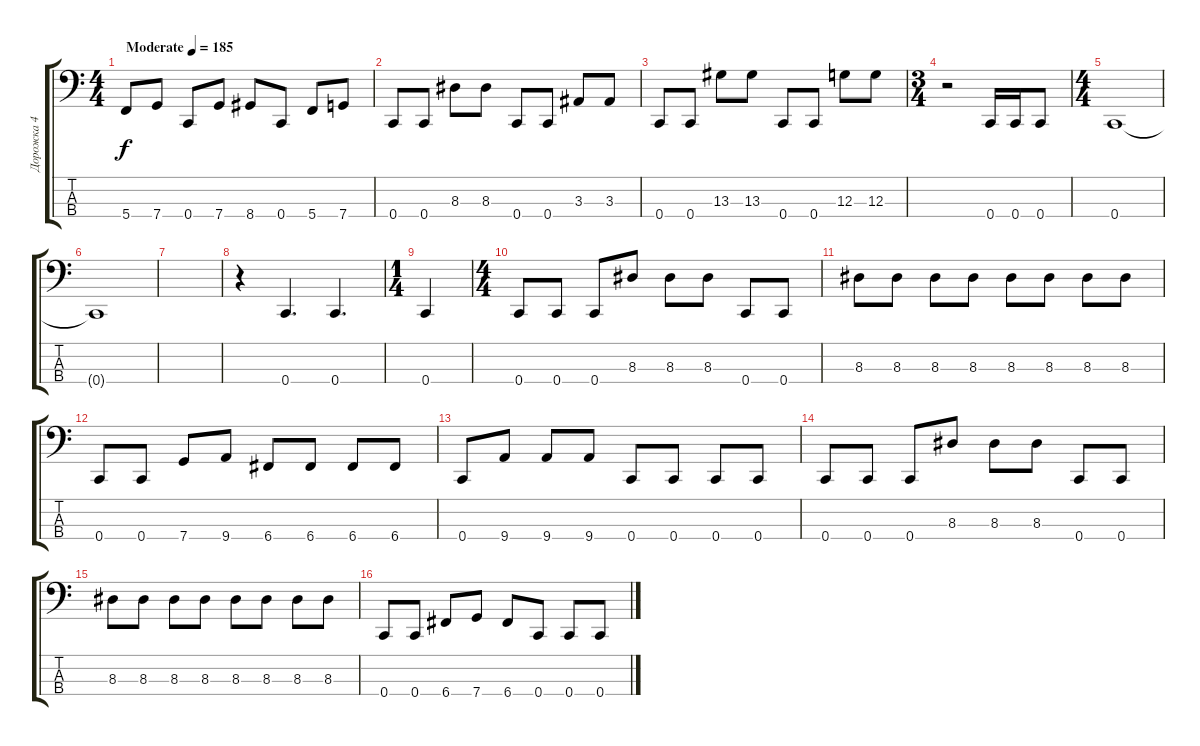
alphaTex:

\track ("Дорожка 4" "Дорожка 4") {instrument electricbassfinger}
\staff {score tabs}
\tuning (F2 C2 G1 C1) {hide}
\ts (4 4)
\tempo (185 "Moderate")
\clef f4
\ks c
5.4.8{dy f instrument electricbassfinger} 7.4.8 0.4.8 7.4.8 8.4.8 0.4.8 5.4.8 7.4.8 |
0.4.8 0.4.8 8.3.8 8.3.8 0.4.8 0.4.8 3.3.8 3.3.8 |
0.4.8 0.4.8 13.3.8 13.3.8 0.4.8 0.4.8 12.3.8 12.3.8 |
\ts (3 4)
r.2 0.4.16 0.4.16 0.4.8 |
\ts (4 4)
0.4.1 |
0.4{t}.1 |
|
r.4 0.4.4{d} 0.4.4{d} |
\ts (1 4)
0.4.4 |
\ts (4 4)
0.4.8 0.4.8 0.4.8 8.3.8 8.3.8 8.3.8 0.4.8 0.4.8 |
8.3.8 8.3.8 8.3.8 8.3.8 8.3.8 8.3.8 8.3.8 8.3.8 |
0.4.8 0.4.8 7.4.8 9.4.8 6.4.8 6.4.8 6.4.8 6.4.8 |
0.4.8 9.4.8 9.4.8 9.4.8 0.4.8 0.4.8 0.4.8 0.4.8 |
0.4.8 0.4.8 0.4.8 8.3.8 8.3.8 8.3.8 0.4.8 0.4.8 |
8.3.8 8.3.8 8.3.8 8.3.8 8.3.8 8.3.8 8.3.8 8.3.8 |
0.4.8 0.4.8 6.4.8 7.4.8 6.4.8 0.4.8 0.4.8 0.4.8
